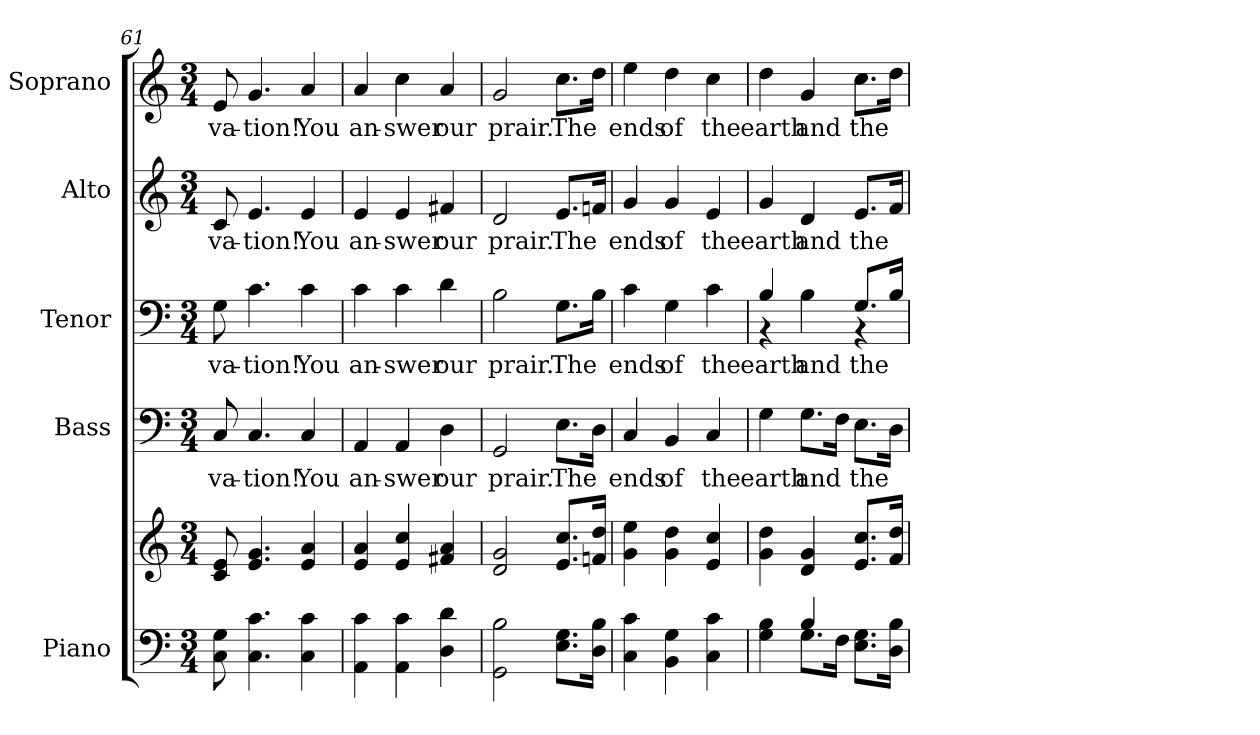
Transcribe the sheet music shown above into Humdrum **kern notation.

**kern	**kern	**kern	**text	**kern	**text	**kern	**text	**kern	**text
*part5	*part5	*part4	*part4	*part3	*part3	*part2	*part2	*part1	*part1
*staff6	*staff5	*staff4	*staff4	*staff3	*staff3	*staff2	*staff2	*staff1	*staff1
*I"Piano	*	*I"Bass	*	*I"Tenor	*	*I"Alto	*	*I"Soprano	*
*I'Pno.	*	*I'B.	*	*I'T.	*	*I'A.	*	*I'S.	*
*clefF4	*clefG2	*clefF4	*	*clefF4	*	*clefG2	*	*clefG2	*
*k[]	*k[]	*k[]	*	*k[]	*	*k[]	*	*k[]	*
*C:	*C:	*C:	*	*C:	*	*C:	*	*C:	*
*M3/4	*M3/4	*M3/4	*	*M3/4	*	*M3/4	*	*M3/4	*
=61	=61	=61	=61	=61	=61	=61	=61	=61	=61
!	!	!	!LO:LY:b:color=#000000	!	!	!	!	!	!
!	!	!	!	!	!LO:LY:b:color=#000000	!	!	!	!
!	!	!	!	!	!	!	!LO:LY:b:color=#000000	!	!
!	!	!	!	!	!	!	!	!	!LO:LY:b:color=#000000
8Ci\ 8Gi	8ci/ 8ei	8Ci/	-va-	8Gi\	-va-	8ci/	-va-	8ei/	-va-
!	!	!	!LO:LY:b:color=#000000	!	!	!	!	!	!
!	!	!	!	!	!LO:LY:b:color=#000000	!	!	!	!
!	!	!	!	!	!	!	!LO:LY:b:color=#000000	!	!
!	!	!	!	!	!	!	!	!	!LO:LY:b:color=#000000
4.Ci\ 4.ci	4.ei/ 4.gi	4.Ci/	-tion!	4.ci\	-tion!	4.ei/	-tion!	4.gi/	-tion!
!	!	!	!LO:LY:b:color=#000000	!	!	!	!	!	!
!	!	!	!	!	!LO:LY:b:color=#000000	!	!	!	!
!	!	!	!	!	!	!	!LO:LY:b:color=#000000	!	!
!	!	!	!	!	!	!	!	!	!LO:LY:b:color=#000000
4Ci\ 4ci	4ei/ 4ai	4Ci/	You	4ci\	You	4ei/	You	4ai/	You
=62	=62	=62	=62	=62	=62	=62	=62	=62	=62
!	!	!	!LO:LY:b:color=#000000	!	!	!	!	!	!
!	!	!	!	!	!LO:LY:b:color=#000000	!	!	!	!
!	!	!	!	!	!	!	!LO:LY:b:color=#000000	!	!
!	!	!	!	!	!	!	!	!	!LO:LY:b:color=#000000
4AAi\ 4ci	4ei/ 4ai	4AAi/	an-	4ci\	an-	4ei/	an-	4ai/	an-
!	!	!	!LO:LY:b:color=#000000	!	!	!	!	!	!
!	!	!	!	!	!LO:LY:b:color=#000000	!	!	!	!
!	!	!	!	!	!	!	!LO:LY:b:color=#000000	!	!
!	!	!	!	!	!	!	!	!	!LO:LY:b:color=#000000
4AAi\ 4ci	4ei/ 4cci	4AAi/	-swer	4ci\	-swer	4ei/	-swer	4cci\	-swer
!	!	!	!LO:LY:b:color=#000000	!	!	!	!	!	!
!	!	!	!	!	!LO:LY:b:color=#000000	!	!	!	!
!	!	!	!	!	!	!	!LO:LY:b:color=#000000	!	!
!	!	!	!	!	!	!	!	!	!LO:LY:b:color=#000000
4Di\ 4di	4f#Xi/ 4ai	4Di\	our	4di\	our	4f#Xi/	our	4ai/	our
!!LO:PB:g=z
=63	=63	=63	=63	=63	=63	=63	=63	=63	=63
!	!	!	!LO:LY:b:color=#000000	!	!	!	!	!	!
!	!	!	!	!	!LO:LY:b:color=#000000	!	!	!	!
!	!	!	!	!	!	!	!LO:LY:b:color=#000000	!	!
!	!	!	!	!	!	!	!	!	!LO:LY:b:color=#000000
2GGi\ 2Bi	2di/ 2gi	2GGi/	prair.	2Bi\	prair.	2di/	prair.	2gi/	prair.
!	!	!	!LO:LY:b:color=#000000	!	!	!	!	!	!
!	!	!	!	!	!LO:LY:b:color=#000000	!	!	!	!
!	!	!	!	!	!	!	!LO:LY:b:color=#000000	!	!
!	!	!	!	!	!	!	!	!	!LO:LY:b:color=#000000
8.Ei\ 8.GiL	8.ei/ 8.cciL	8.Ei\L	The	8.Gi\L	The	8.ei/L	The	8.cci\L	The
16Di\ 16BiJk	16fni/ 16ddiJk	16Di\Jk	.	16Bi\Jk	.	16fni/Jk	.	16ddi\Jk	.
=64	=64	=64	=64	=64	=64	=64	=64	=64	=64
!	!	!	!LO:LY:b:color=#000000	!	!	!	!	!	!
!	!	!	!	!	!LO:LY:b:color=#000000	!	!	!	!
!	!	!	!	!	!	!	!LO:LY:b:color=#000000	!	!
!	!	!	!	!	!	!	!	!	!LO:LY:b:color=#000000
4Ci\ 4ci	4gi\ 4eei	4Ci/	ends	4ci\	ends	4gi/	ends	4eei\	ends
!	!	!	!LO:LY:b:color=#000000	!	!	!	!	!	!
!	!	!	!	!	!LO:LY:b:color=#000000	!	!	!	!
!	!	!	!	!	!	!	!LO:LY:b:color=#000000	!	!
!	!	!	!	!	!	!	!	!	!LO:LY:b:color=#000000
4BBi\ 4Gi	4gi\ 4ddi	4BBi/	of	4Gi\	of	4gi/	of	4ddi\	of
!	!	!	!LO:LY:b:color=#000000	!	!	!	!	!	!
!	!	!	!	!	!LO:LY:b:color=#000000	!	!	!	!
!	!	!	!	!	!	!	!LO:LY:b:color=#000000	!	!
!	!	!	!	!	!	!	!	!	!LO:LY:b:color=#000000
4Ci\ 4ci	4ei/ 4cci	4Ci/	the	4ci\	the	4ei/	the	4cci\	the
=65	=65	=65	=65	=65	=65	=65	=65	=65	=65
*^	*	*	*	*	*	*	*	*	*
!	!	!	!	!LO:LY:b:color=#000000	!	!	!	!	!	!
!	!	!	!	!	!	!LO:LY:b:color=#000000	!	!	!	!
*	*	*	*	*	*^	*	*	*	*	*
!	!	!	!	!	!	!	!	!	!LO:LY:b:color=#000000	!	!
!	!	!	!	!	!	!	!	!	!	!	!LO:LY:b:color=#000000
4Gi\ 4Bi	4ryy	4gi\ 4ddi	4Gi\	earth	4Bi/	4r	earth	4gi/	earth	4ddi\	earth
!	!	!	!	!LO:LY:b:color=#000000	!	!	!	!	!	!	!
!	!	!	!	!	!	!	!LO:LY:b:color=#000000	!	!	!	!
!	!	!	!	!	!	!	!	!	!LO:LY:b:color=#000000	!	!
!	!	!	!	!	!	!	!	!	!	!	!LO:LY:b:color=#000000
4Bi/	8.Gi\L	4di/ 4gi	8.Gi\L	and	4Bi\	8.ryy	and	4di/	and	4gi/	and
.	16Fi\Jk	.	16Fi\Jk	.	.	16ryy	.	.	.	.	.
!	!	!	!	!LO:LY:b:color=#000000	!	!	!	!	!	!	!
!	!	!	!	!	!	!	!LO:LY:b:color=#000000	!	!	!	!
!	!	!	!	!	!	!	!	!	!LO:LY:b:color=#000000	!	!
!	!	!	!	!	!	!	!	!	!	!	!LO:LY:b:color=#000000
8.Ei\ 8.GiL	4ryy	8.ei/ 8.cciL	8.Ei\L	the	8.Gi/L	4r	the	8.ei/L	the	8.cci\L	the
16Di\ 16BiJk	.	16fi/ 16ddiJk	16Di\Jk	.	16Bi/Jk	.	.	16fi/Jk	.	16ddi\Jk	.
*v	*v	*	*	*	*v	*v	*	*	*	*	*
=	=	=	=	=	=	=	=	=	=
*-	*-	*-	*-	*-	*-	*-	*-	*-	*-
